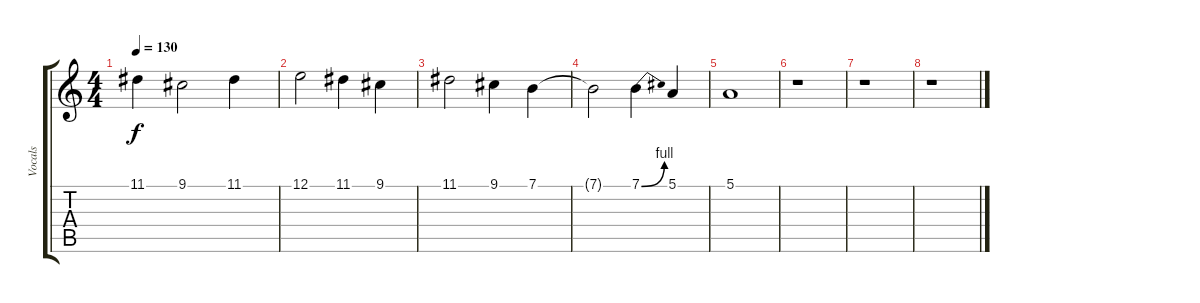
\track ("Vocals" "Vocals") {instrument voiceoohs}
\staff {score tabs}
\tuning (E4 B3 G3 D3 A2 E2) {hide}
\ts (4 4)
\tempo 130
\clef g2
\ks c
11.1.4{dy f} 9.1.2 11.1.4 |
12.1.2 11.1.4 9.1.4 |
11.1.2 9.1.4 7.1.4 |
7.1{t}.2 7.1{be (bend 0 0 60 4)}.4 5.1.4 |
5.1.1 |
r.1 |
r.1 |
r.1
